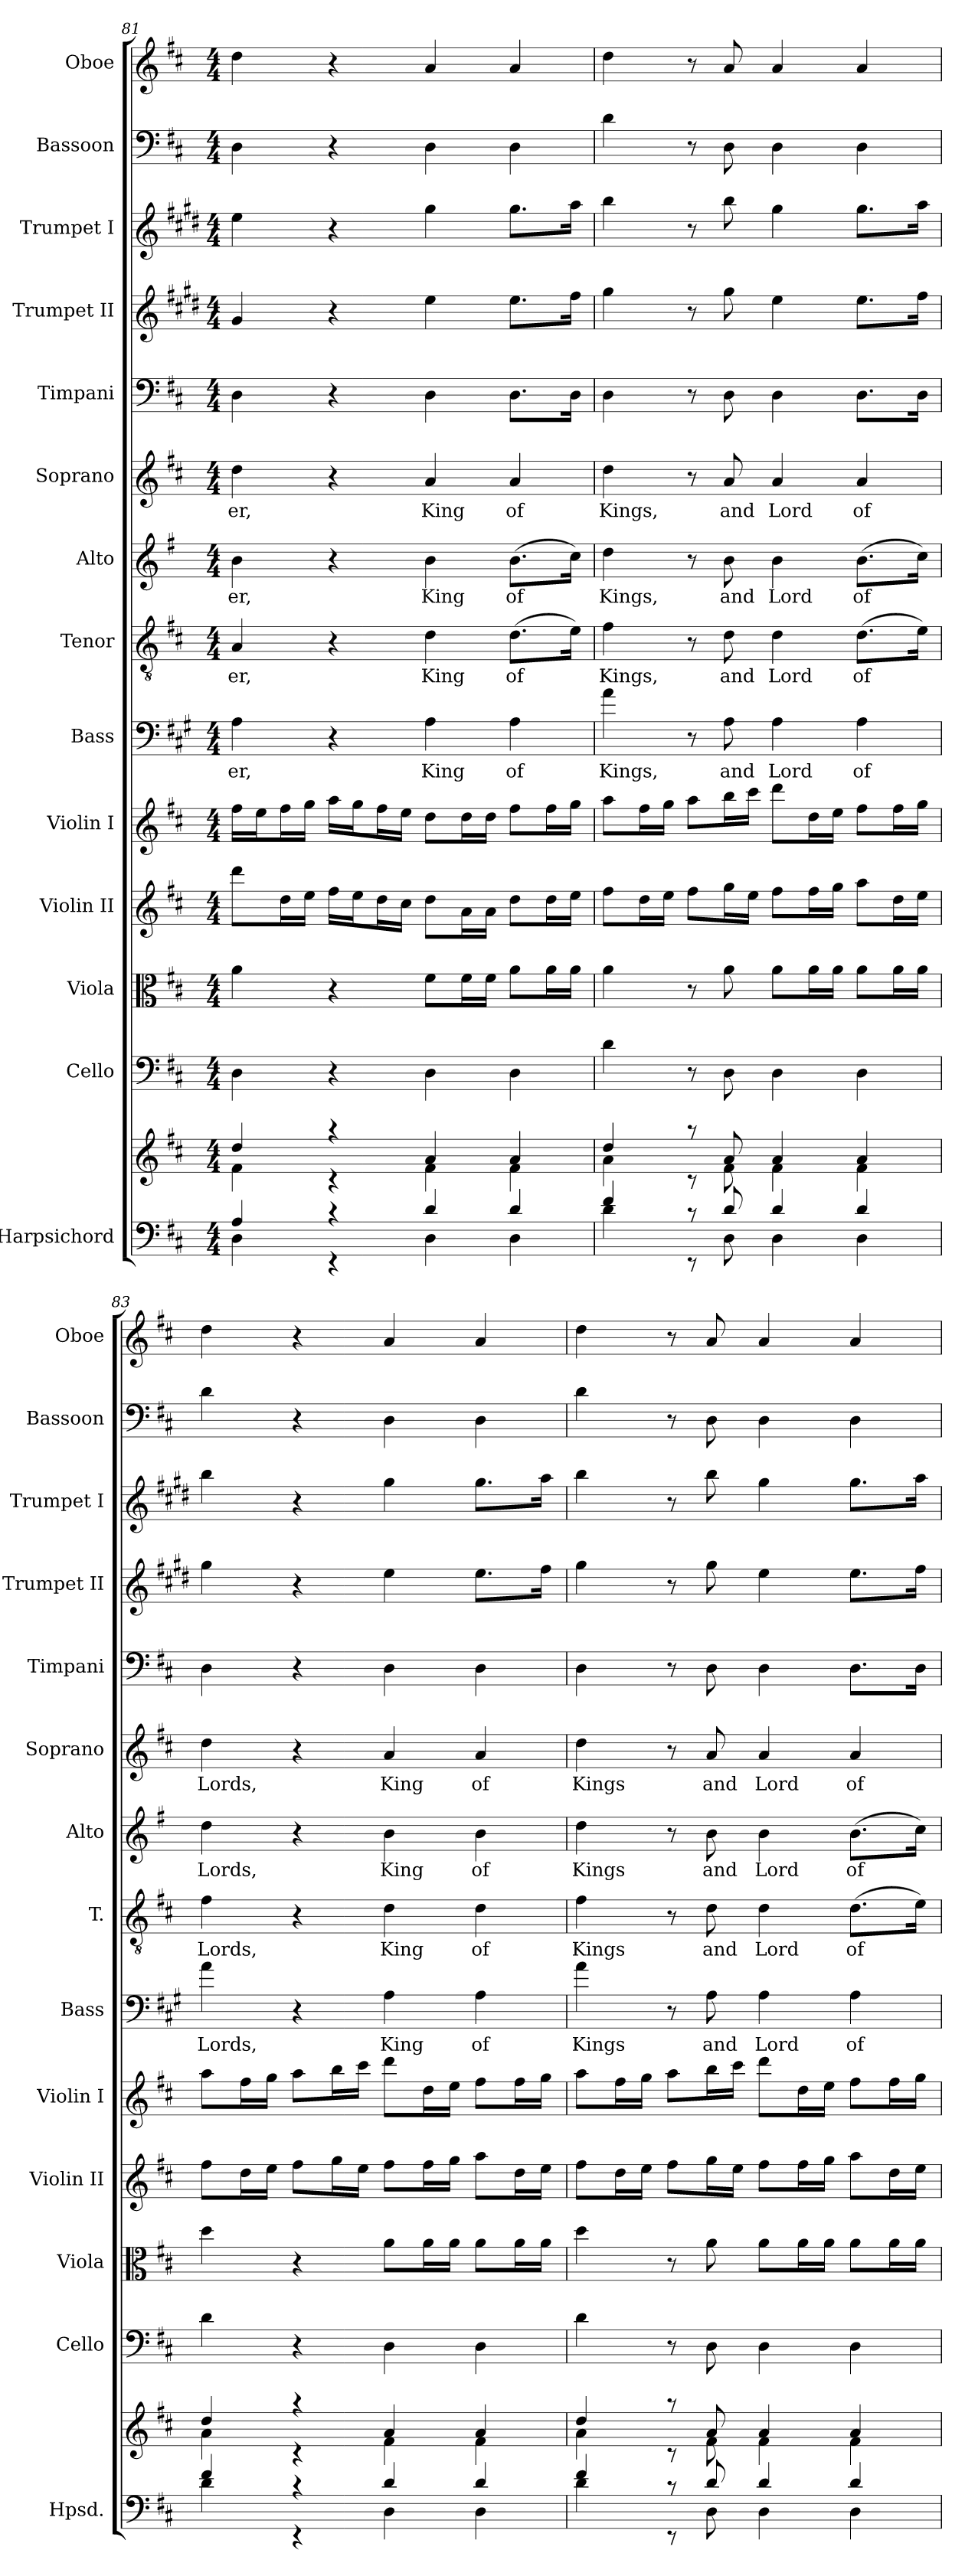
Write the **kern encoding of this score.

**kern	**kern	**kern	**kern	**kern	**kern	**kern	**text	**kern	**text	**kern	**text	**kern	**text	**kern	**kern	**kern	**kern	**kern
*part14	*part14	*part13	*part12	*part11	*part10	*part9	*part9	*part8	*part8	*part7	*part7	*part6	*part6	*part5	*part4	*part3	*part2	*part1
*staff15	*staff14	*staff13	*staff12	*staff11	*staff10	*staff9	*staff9	*staff8	*staff8	*staff7	*staff7	*staff6	*staff6	*staff5	*staff4	*staff3	*staff2	*staff1
*I"Harpsichord	*	*I"Cello	*I"Viola	*I"Violin II	*I"Violin I	*I"Bass	*	*I"Tenor	*	*I"Alto	*	*I"Soprano	*	*I"Timpani	*I"Trumpet II	*I"Trumpet I	*I"Bassoon	*I"Oboe
*I'Hpsd.	*	*I'Cello	*I'Viola	*I'Violin II	*I'Violin I	*I'Bass	*	*I'T.	*	*I'Alto	*	*I'Soprano	*	*I'Timpani	*I'Trumpet II	*I'Trumpet I	*I'Bassoon	*I'Oboe
*clefF4	*clefG2	*clefF4	*clefC3	*clefG2	*clefG2	*clefF4	*	*clefGv2	*	*clefG2	*	*clefG2	*	*clefF4	*clefG2	*clefG2	*clefF4	*clefG2
*	*	*	*	*	*	*ITrd4c7	*	*ITrd7c12	*	*ITrd3c5	*	*	*	*	*ITrd1c2	*ITrd1c2	*	*
*k[f#c#]	*k[f#c#]	*k[f#c#]	*k[f#c#]	*k[f#c#]	*k[f#c#]	*k[f#c#]	*	*k[f#c#]	*	*k[f#c#]	*	*k[f#c#]	*	*k[f#c#]	*k[f#c#]	*k[f#c#]	*k[f#c#]	*k[f#c#]
*D:	*D:	*D:	*D:	*D:	*D:	*D:	*	*D:	*	*D:	*	*D:	*	*D:	*D:	*D:	*D:	*D:
*M4/4	*M4/4	*M4/4	*M4/4	*M4/4	*M4/4	*M4/4	*	*M4/4	*	*M4/4	*	*M4/4	*	*M4/4	*M4/4	*M4/4	*M4/4	*M4/4
=81	=81	=81	=81	=81	=81	=81	=81	=81	=81	=81	=81	=81	=81	=81	=81	=81	=81	=81
*^	*^	*	*	*	*	*	*	*	*	*	*	*	*	*	*	*	*	*
!	!	!	!	!	!	!	!	!	!LO:LY:b	!	!LO:LY:b	!	!LO:LY:b	!	!LO:LY:b	!	!	!	!	!
4A/	4D\	4dd/	4f#\	4D\	4a\	8ddd\L	16ff#\LL	4D\	-er,	4AA/	-er,	4f#\	-er,	4dd\	-er,	4D\	4f#/	4dd\	4D\	4dd\
.	.	.	.	.	.	.	16ee\J	.	.	.	.	.	.	.	.	.	.	.	.	.
.	.	.	.	.	.	16dd\L	16ff#\L	.	.	.	.	.	.	.	.	.	.	.	.	.
.	.	.	.	.	.	16ee\JJ	16gg\JJ	.	.	.	.	.	.	.	.	.	.	.	.	.
4rc	4rEE	4raa	4rc	4r	4r	16ff#\LL	16aa\LL	4r	.	4r	.	4r	.	4r	.	4r	4r	4r	4r	4r
.	.	.	.	.	.	16ee\J	16gg\J	.	.	.	.	.	.	.	.	.	.	.	.	.
.	.	.	.	.	.	16dd\L	16ff#\L	.	.	.	.	.	.	.	.	.	.	.	.	.
.	.	.	.	.	.	16cc#\JJ	16ee\JJ	.	.	.	.	.	.	.	.	.	.	.	.	.
!	!	!	!	!	!	!	!	!	!LO:LY:b	!	!LO:LY:b	!	!LO:LY:b	!	!LO:LY:b	!	!	!	!	!
4d/	4D\	4a/	4f#\	4D\	8f#\L	8dd\L	8dd\L	4D\	King	4D\	King	4f#\	King	4a/	King	4D\	4dd\	4ff#\	4D\	4a/
.	.	.	.	.	16f#\L	16a\L	16dd\L	.	.	.	.	.	.	.	.	.	.	.	.	.
.	.	.	.	.	16f#\JJ	16a\JJ	16dd\JJ	.	.	.	.	.	.	.	.	.	.	.	.	.
!	!	!	!	!	!	!	!	!	!LO:LY:b	!	!LO:LY:b	!	!LO:LY:b	!	!LO:LY:b	!	!	!	!	!
4d/	4D\	4a/	4f#\	4D\	8a\L	8dd\L	8ff#\L	4D\	of	(>8.D\L	of	(>8.f#\L	of	4a/	of	8.D\L	8.dd\L	8.ff#\L	4D\	4a/
.	.	.	.	.	16a\L	16dd\L	16ff#\L	.	.	.	.	.	.	.	.	.	.	.	.	.
.	.	.	.	.	16a\JJ	16ee\JJ	16gg\JJ	.	.	16E\Jk)	.	16g\Jk)	.	.	.	16D\Jk	16ee\Jk	16gg\Jk	.	.
!!LO:PB:g=z
=82	=82	=82	=82	=82	=82	=82	=82	=82	=82	=82	=82	=82	=82	=82	=82	=82	=82	=82	=82	=82
!	!	!	!	!	!	!	!	!	!LO:LY:b	!	!LO:LY:b	!	!LO:LY:b	!	!LO:LY:b	!	!	!	!	!
4f#/	4d\	4dd/	4a\	4d\	4a\	8ff#\L	8aa\L	4d\	Kings,	4F#\	Kings,	4a\	Kings,	4dd\	Kings,	4D\	4ff#\	4aa\	4d\	4dd\
.	.	.	.	.	.	16dd\L	16ff#\L	.	.	.	.	.	.	.	.	.	.	.	.	.
.	.	.	.	.	.	16ee\JJ	16gg\JJ	.	.	.	.	.	.	.	.	.	.	.	.	.
8rc	8rEE	8raa	8rc	8r	8r	8ff#\L	8aa\L	8r	.	8r	.	8r	.	8r	.	8r	8r	8r	8r	8r
!	!	!	!	!	!	!	!	!	!LO:LY:b	!	!LO:LY:b	!	!LO:LY:b	!	!LO:LY:b	!	!	!	!	!
8d/	8D\	8a/	8f#\	8D\	8a\	16gg\L	16bb\L	8D\	and	8D\	and	8f#\	and	8a/	and	8D\	8ff#\	8aa\	8D\	8a/
.	.	.	.	.	.	16ee\JJ	16ccc#\JJ	.	.	.	.	.	.	.	.	.	.	.	.	.
!	!	!	!	!	!	!	!	!	!LO:LY:b	!	!LO:LY:b	!	!LO:LY:b	!	!LO:LY:b	!	!	!	!	!
4d/	4D\	4a/	4f#\	4D\	8a\L	8ff#\L	8ddd\L	4D\	Lord	4D\	Lord	4f#\	Lord	4a/	Lord	4D\	4dd\	4ff#\	4D\	4a/
.	.	.	.	.	16a\L	16ff#\L	16dd\L	.	.	.	.	.	.	.	.	.	.	.	.	.
.	.	.	.	.	16a\JJ	16gg\JJ	16ee\JJ	.	.	.	.	.	.	.	.	.	.	.	.	.
!	!	!	!	!	!	!	!	!	!LO:LY:b	!	!LO:LY:b	!	!LO:LY:b	!	!LO:LY:b	!	!	!	!	!
4d/	4D\	4a/	4f#\	4D\	8a\L	8aa\L	8ff#\L	4D\	of	(>8.D\L	of	(>8.f#\L	of	4a/	of	8.D\L	8.dd\L	8.ff#\L	4D\	4a/
.	.	.	.	.	16a\L	16dd\L	16ff#\L	.	.	.	.	.	.	.	.	.	.	.	.	.
.	.	.	.	.	16a\JJ	16ee\JJ	16gg\JJ	.	.	16E\Jk)	.	16g\Jk)	.	.	.	16D\Jk	16ee\Jk	16gg\Jk	.	.
=83	=83	=83	=83	=83	=83	=83	=83	=83	=83	=83	=83	=83	=83	=83	=83	=83	=83	=83	=83	=83
!	!	!	!	!	!	!	!	!	!LO:LY:b	!	!LO:LY:b	!	!LO:LY:b	!	!LO:LY:b	!	!	!	!	!
4f#/	4d\	4dd/	4a\	4d\	4dd\	8ff#\L	8aa\L	4d\	Lords,	4F#\	Lords,	4a\	Lords,	4dd\	Lords,	4D\	4ff#\	4aa\	4d\	4dd\
.	.	.	.	.	.	16dd\L	16ff#\L	.	.	.	.	.	.	.	.	.	.	.	.	.
.	.	.	.	.	.	16ee\JJ	16gg\JJ	.	.	.	.	.	.	.	.	.	.	.	.	.
4rc	4rEE	4raa	4rc	4r	4r	8ff#\L	8aa\L	4r	.	4r	.	4r	.	4r	.	4r	4r	4r	4r	4r
.	.	.	.	.	.	16gg\L	16bb\L	.	.	.	.	.	.	.	.	.	.	.	.	.
.	.	.	.	.	.	16ee\JJ	16ccc#\JJ	.	.	.	.	.	.	.	.	.	.	.	.	.
!	!	!	!	!	!	!	!	!	!LO:LY:b	!	!LO:LY:b	!	!LO:LY:b	!	!LO:LY:b	!	!	!	!	!
4d/	4D\	4a/	4f#\	4D\	8a\L	8ff#\L	8ddd\L	4D\	King	4D\	King	4f#\	King	4a/	King	4D\	4dd\	4ff#\	4D\	4a/
.	.	.	.	.	16a\L	16ff#\L	16dd\L	.	.	.	.	.	.	.	.	.	.	.	.	.
.	.	.	.	.	16a\JJ	16gg\JJ	16ee\JJ	.	.	.	.	.	.	.	.	.	.	.	.	.
!	!	!	!	!	!	!	!	!	!LO:LY:b	!	!LO:LY:b	!	!LO:LY:b	!	!LO:LY:b	!	!	!	!	!
4d/	4D\	4a/	4f#\	4D\	8a\L	8aa\L	8ff#\L	4D\	of	4D\	of	4f#\	of	4a/	of	4D\	8.dd\L	8.ff#\L	4D\	4a/
.	.	.	.	.	16a\L	16dd\L	16ff#\L	.	.	.	.	.	.	.	.	.	.	.	.	.
.	.	.	.	.	16a\JJ	16ee\JJ	16gg\JJ	.	.	.	.	.	.	.	.	.	16ee\Jk	16gg\Jk	.	.
=84	=84	=84	=84	=84	=84	=84	=84	=84	=84	=84	=84	=84	=84	=84	=84	=84	=84	=84	=84	=84
!	!	!	!	!	!	!	!	!	!LO:LY:b	!	!LO:LY:b	!	!LO:LY:b	!	!LO:LY:b	!	!	!	!	!
4f#/	4d\	4dd/	4a\	4d\	4dd\	8ff#\L	8aa\L	4d\	Kings	4F#\	Kings	4a\	Kings	4dd\	Kings	4D\	4ff#\	4aa\	4d\	4dd\
.	.	.	.	.	.	16dd\L	16ff#\L	.	.	.	.	.	.	.	.	.	.	.	.	.
.	.	.	.	.	.	16ee\JJ	16gg\JJ	.	.	.	.	.	.	.	.	.	.	.	.	.
8rc	8rEE	8raa	8rc	8r	8r	8ff#\L	8aa\L	8r	.	8r	.	8r	.	8r	.	8r	8r	8r	8r	8r
!	!	!	!	!	!	!	!	!	!LO:LY:b	!	!LO:LY:b	!	!LO:LY:b	!	!LO:LY:b	!	!	!	!	!
8d/	8D\	8a/	8f#\	8D\	8a\	16gg\L	16bb\L	8D\	and	8D\	and	8f#\	and	8a/	and	8D\	8ff#\	8aa\	8D\	8a/
.	.	.	.	.	.	16ee\JJ	16ccc#\JJ	.	.	.	.	.	.	.	.	.	.	.	.	.
!	!	!	!	!	!	!	!	!	!LO:LY:b	!	!LO:LY:b	!	!LO:LY:b	!	!LO:LY:b	!	!	!	!	!
4d/	4D\	4a/	4f#\	4D\	8a\L	8ff#\L	8ddd\L	4D\	Lord	4D\	Lord	4f#\	Lord	4a/	Lord	4D\	4dd\	4ff#\	4D\	4a/
.	.	.	.	.	16a\L	16ff#\L	16dd\L	.	.	.	.	.	.	.	.	.	.	.	.	.
.	.	.	.	.	16a\JJ	16gg\JJ	16ee\JJ	.	.	.	.	.	.	.	.	.	.	.	.	.
!	!	!	!	!	!	!	!	!	!LO:LY:b	!	!LO:LY:b	!	!LO:LY:b	!	!LO:LY:b	!	!	!	!	!
4d/	4D\	4a/	4f#\	4D\	8a\L	8aa\L	8ff#\L	4D\	of	(>8.D\L	of	(>8.f#\L	of	4a/	of	8.D\L	8.dd\L	8.ff#\L	4D\	4a/
.	.	.	.	.	16a\L	16dd\L	16ff#\L	.	.	.	.	.	.	.	.	.	.	.	.	.
.	.	.	.	.	16a\JJ	16ee\JJ	16gg\JJ	.	.	16E\Jk)	.	16g\Jk)	.	.	.	16D\Jk	16ee\Jk	16gg\Jk	.	.
*v	*v	*	*	*	*	*	*	*	*	*	*	*	*	*	*	*	*	*	*	*
*	*v	*v	*	*	*	*	*	*	*	*	*	*	*	*	*	*	*	*	*
=	=	=	=	=	=	=	=	=	=	=	=	=	=	=	=	=	=	=
*-	*-	*-	*-	*-	*-	*-	*-	*-	*-	*-	*-	*-	*-	*-	*-	*-	*-	*-
